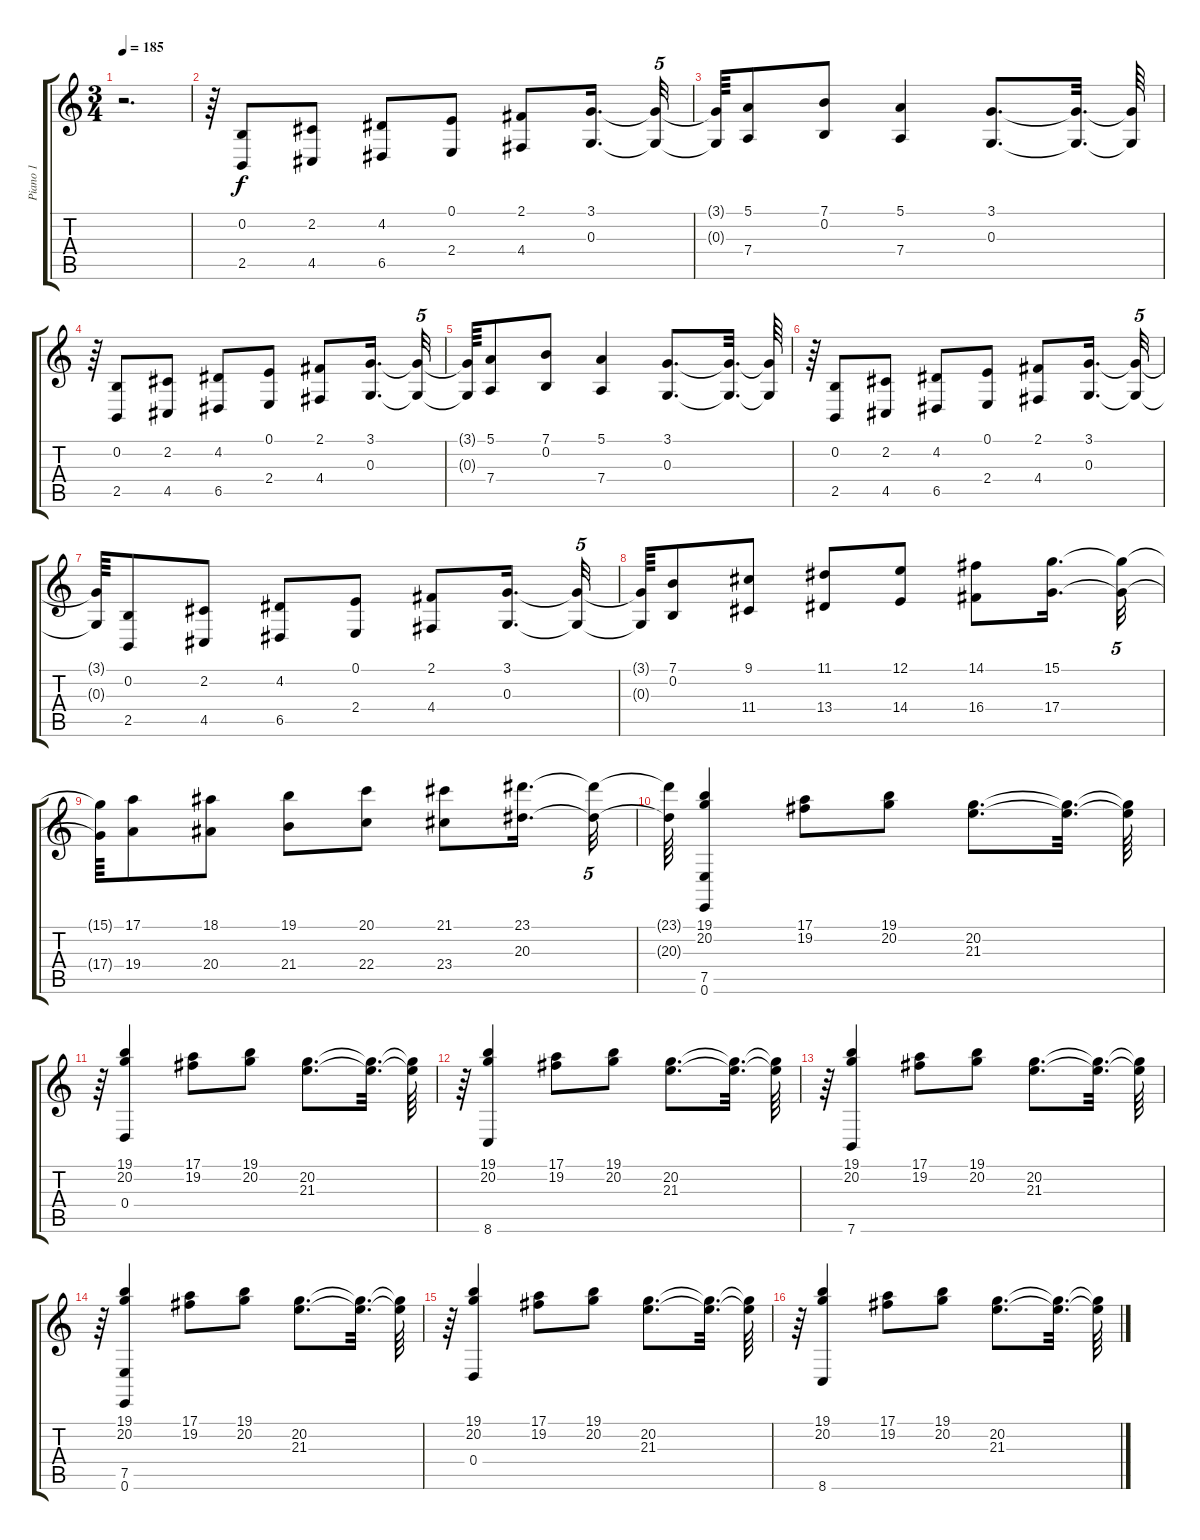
\track ("Piano 1" "Piano 1") {instrument brightacousticpiano}
\staff {score tabs}
\tuning (E4 B3 G3 D3 A2 E2) {hide}
\ts (3 4)
\tempo 185
\clef g2
\ks c
r.2{d dy f} |
r.64 (0.2 2.5).8 (2.2 4.5).8 (4.2 6.5).8 (0.1 2.4).8 (2.1 4.4).8 (3.1 0.3).16{d} (3.1{t} 0.3{t}).32{tu (5 4)} |
(3.1{t} 0.3{t}).64 (5.1 7.4).8 (7.1 0.2).8 (5.1 7.4).4 (3.1 0.3).8{d} (3.1{t} 0.3{t}).32{d} (3.1{t} 0.3{t}).64 |
r.64 (0.2 2.5).8 (2.2 4.5).8 (4.2 6.5).8 (0.1 2.4).8 (2.1 4.4).8 (3.1 0.3).16{d} (3.1{t} 0.3{t}).32{tu (5 4)} |
(3.1{t} 0.3{t}).64 (5.1 7.4).8 (7.1 0.2).8 (5.1 7.4).4 (3.1 0.3).8{d} (3.1{t} 0.3{t}).32{d} (3.1{t} 0.3{t}).64 |
r.64 (0.2 2.5).8 (2.2 4.5).8 (4.2 6.5).8 (0.1 2.4).8 (2.1 4.4).8 (3.1 0.3).16{d} (3.1{t} 0.3{t}).32{tu (5 4)} |
(3.1{t} 0.3{t}).64 (0.2 2.5).8 (2.2 4.5).8 (4.2 6.5).8 (0.1 2.4).8 (2.1 4.4).8 (3.1 0.3).16{d} (3.1{t} 0.3{t}).32{tu (5 4)} |
(3.1{t} 0.3{t}).64 (7.1 0.2).8 (9.1 11.4).8 (11.1 13.4).8 (12.1 14.4).8 (14.1 16.4).8 (15.1 17.4).16{d} (15.1{t} 17.4{t}).32{tu (5 4)} |
(15.1{t} 17.4{t}).64 (17.1 19.4).8 (18.1 20.4).8 (19.1 21.4).8 (20.1 22.4).8 (21.1 23.4).8 (23.1 20.3).16{d} (23.1{t} 20.3{t}).32{tu (5 4)} |
(23.1{t} 20.3{t}).64 (19.1 20.2 7.5 0.6).4 (17.1 19.2).8 (19.1 20.2).8 (20.2 21.3).8{d} (20.2{t} 21.3{t}).32{d} (20.2{t} 21.3{t}).64 |
r.64 (19.1 20.2 0.4).4 (17.1 19.2).8 (19.1 20.2).8 (20.2 21.3).8{d} (20.2{t} 21.3{t}).32{d} (20.2{t} 21.3{t}).64 |
r.64 (19.1 20.2 8.6).4 (17.1 19.2).8 (19.1 20.2).8 (20.2 21.3).8{d} (20.2{t} 21.3{t}).32{d} (20.2{t} 21.3{t}).64 |
r.64 (19.1 20.2 7.6).4 (17.1 19.2).8 (19.1 20.2).8 (20.2 21.3).8{d} (20.2{t} 21.3{t}).32{d} (20.2{t} 21.3{t}).64 |
r.64 (19.1 20.2 7.5 0.6).4 (17.1 19.2).8 (19.1 20.2).8 (20.2 21.3).8{d} (20.2{t} 21.3{t}).32{d} (20.2{t} 21.3{t}).64 |
r.64 (19.1 20.2 0.4).4 (17.1 19.2).8 (19.1 20.2).8 (20.2 21.3).8{d} (20.2{t} 21.3{t}).32{d} (20.2{t} 21.3{t}).64 |
r.64 (19.1 20.2 8.6).4 (17.1 19.2).8 (19.1 20.2).8 (20.2 21.3).8{d} (20.2{t} 21.3{t}).32{d} (20.2{t} 21.3{t}).64
